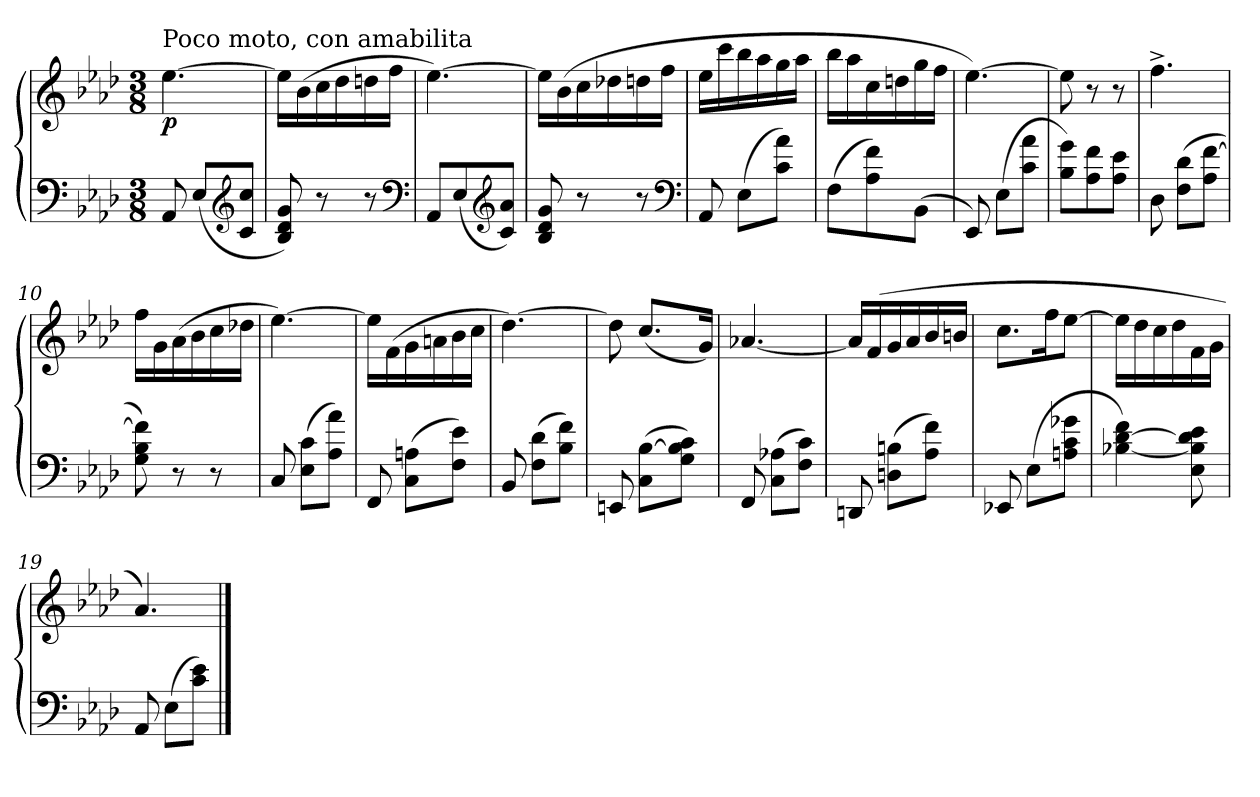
**kern	**kern	**dynam
*part1	*part1	*part1
*staff2	*staff1	*staff1/2
*clefF4	*clefG2	*
*k[b-e-a-d-]	*k[b-e-a-d-]	*
*M3/8	*M3/8	*
=1	=1	=1
!	!LO:TX:a:t=Poco moto, con amabilita	!
!	!	!LO:DY:b
8AA-/	[4.ee-\	p
(8E-/L	.	.
*clefG2	*	*
8c/ 8cc/J	.	.
=2	=2	=2
8B-/ 8d-/ 8g/)	16ee-\LL]	.
.	(>16b-\	.
8r	16cc\	.
.	16dd-\	.
8r	16ddn\	.
.	16ff\JJ	.
*clefF4	*	*
=3	=3	=3
8AA-/L	[4.ee-\)	.
(8E-/	.	.
*clefG2	*	*
8c/ 8a-/J)	.	.
=4	=4	=4
8B-/ 8d-/ 8g/	16ee-\LL]	.
.	(>16b-\	.
8r	16cc\	.
.	16dd-X\	.
8r	16ddn\	.
.	16ff\JJ	.
*clefF4	*	*
=5	=5	=5
8AA-/	16ee-\LL	.
.	16ccc\	.
(>8E-\L	16bb-\	.
.	16aa-\	.
8c\ 8a-\J)	16gg\	.
.	16aa-\JJ	.
=6	=6	=6
(>8F\L	16bb-\LL	.
.	16aa-\	.
8A-\ 8f\)	16cc\	.
.	16ddn\	.
(8BB-\J	16gg\	.
.	16ff\JJ	.
!!LO:LB:g=z
=7	=7	=7
8EE-/)	[4.ee-\)	.
(8E-\L	.	.
8c\ 8a-\J	.	.
=8	=8	=8
8B-\ 8g\L)	8ee-\]	.
8A-\ 8f\	8r	.
8A-\ 8e-\J	8r	.
=9	=9	=9
8D-\	4.ff^\	.
(>8F\ 8d-\L	.	.
8A-\ [8f\J	.	.
=10	=10	=10
8G\ 8B-\ 8f]\)	16ff\LL	.
.	16g\	.
8r	(>16a-\	.
.	16b-\	.
8r	16cc\	.
.	16dd-X\JJ	.
=11	=11	=11
8C/	[4.ee-\)	.
(>8E-\ 8c\L	.	.
8A-\ 8a-\J)	.	.
=12	=12	=12
8FF/	16ee-\LL]	.
.	(>16f\	.
(>8C\ 8An\L	16g\	.
.	16an\	.
8F\ 8e-\J)	16b-\	.
.	16cc\JJ	.
=13	=13	=13
8BB-/	[4.dd-\)	.
(>8F\ 8d-\L	.	.
8B-\ 8f\J)	.	.
!!LO:LB:g=z
=14	=14	=14
8EEn/	8dd-\]	.
(8C\ [8B-\L	(8.cc/L	.
8G\ 8B-]\ 8c\J)	.	.
.	16g/Jk)	.
=15	=15	=15
8FF/	[4.a-X/	.
(>8C\ 8A-X\L	.	.
8F\ 8c\J)	.	.
=16	=16	=16
8DDn/	16a-/LL]	.
.	(>16f/	.
(>8Dn\ 8Bn\L	16g/	.
.	16a-/	.
8A-\ 8f\J)	16b-/	.
.	16bn/JJ	.
=17	=17	=17
8EE-X/	8.cc\L	.
(>8E-\L	.	.
.	16ff\k	.
8An\ 8c\ 8g-X\J	[8ee-\J	.
=18	=18	=18
[4B-X\ [4d-\ 4f\)	16ee-\LL]	.
.	16dd-\	.
.	16cc\	.
.	16dd-\	.
8E-\ 8B-]\ 8d-]\ 8e-\	16f\	.
.	16g\JJ	.
=19	=19	=19
8AA-/	4.a-/)	.
(>8E-\L	.	.
8c\ 8e-\J)	.	.
==	==	==
*-	*-	*-
